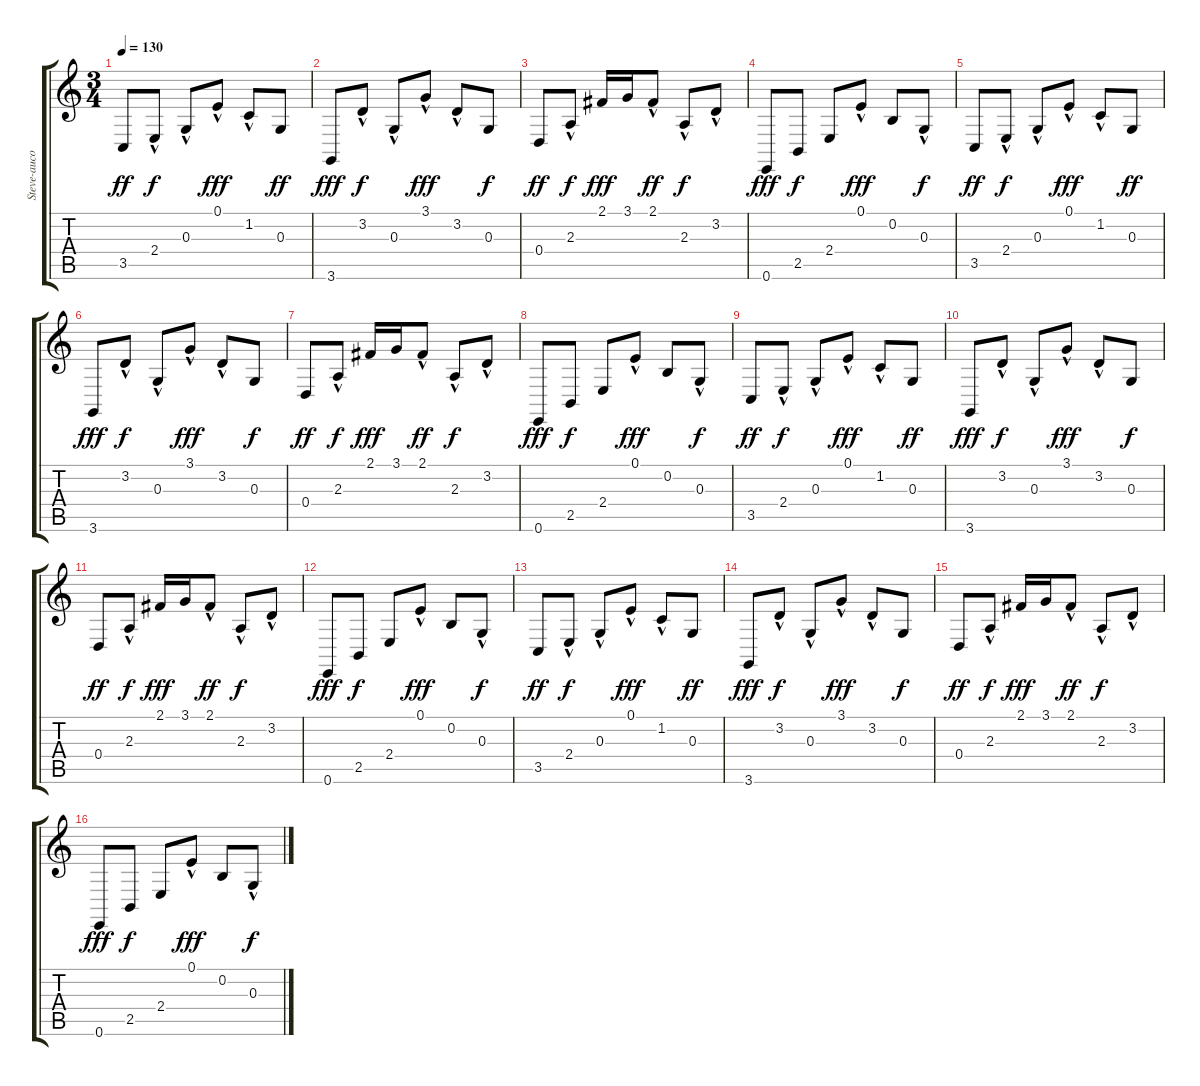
\track ("Steve-aucoustic" "Steve-auco") {instrument acousticgrandpiano}
\staff {score tabs}
\tuning (E4 B3 G3 D3 A2 E2) {hide}
\ts (3 4)
\tempo 130
\clef g2
\ks c
3.5.8{dy ff} 2.4{hac}.8{dy f} 0.3{hac}.8 0.1{hac}.8{dy fff} 1.2{hac}.8 0.3.8{dy ff} |
3.6.8{dy fff} 3.2{hac}.8{dy f} 0.3{hac}.8 3.1{hac}.8{dy fff} 3.2{hac}.8 0.3.8{dy f} |
0.4.8{dy ff} 2.3{hac}.8{dy f} 2.1.16{dy fff} 3.1.16 2.1{hac}.8{dy ff} 2.3{hac}.8{dy f} 3.2{hac}.8 |
0.6.8{dy fff} 2.5.8{dy f} 2.4.8 0.1{hac}.8{dy fff} 0.2.8 0.3{hac}.8{dy f} |
3.5.8{dy ff} 2.4{hac}.8{dy f} 0.3{hac}.8 0.1{hac}.8{dy fff} 1.2{hac}.8 0.3.8{dy ff} |
3.6.8{dy fff} 3.2{hac}.8{dy f} 0.3{hac}.8 3.1{hac}.8{dy fff} 3.2{hac}.8 0.3.8{dy f} |
0.4.8{dy ff} 2.3{hac}.8{dy f} 2.1.16{dy fff} 3.1.16 2.1{hac}.8{dy ff} 2.3{hac}.8{dy f} 3.2{hac}.8 |
0.6.8{dy fff} 2.5.8{dy f} 2.4.8 0.1{hac}.8{dy fff} 0.2.8 0.3{hac}.8{dy f} |
3.5.8{dy ff} 2.4{hac}.8{dy f} 0.3{hac}.8 0.1{hac}.8{dy fff} 1.2{hac}.8 0.3.8{dy ff} |
3.6.8{dy fff} 3.2{hac}.8{dy f} 0.3{hac}.8 3.1{hac}.8{dy fff} 3.2{hac}.8 0.3.8{dy f} |
0.4.8{dy ff} 2.3{hac}.8{dy f} 2.1.16{dy fff} 3.1.16 2.1{hac}.8{dy ff} 2.3{hac}.8{dy f} 3.2{hac}.8 |
0.6.8{dy fff} 2.5.8{dy f} 2.4.8 0.1{hac}.8{dy fff} 0.2.8 0.3{hac}.8{dy f} |
3.5.8{dy ff} 2.4{hac}.8{dy f} 0.3{hac}.8 0.1{hac}.8{dy fff} 1.2{hac}.8 0.3.8{dy ff} |
3.6.8{dy fff} 3.2{hac}.8{dy f} 0.3{hac}.8 3.1{hac}.8{dy fff} 3.2{hac}.8 0.3.8{dy f} |
0.4.8{dy ff} 2.3{hac}.8{dy f} 2.1.16{dy fff} 3.1.16 2.1{hac}.8{dy ff} 2.3{hac}.8{dy f} 3.2{hac}.8 |
0.6.8{dy fff} 2.5.8{dy f} 2.4.8 0.1{hac}.8{dy fff} 0.2.8 0.3{hac}.8{dy f}
